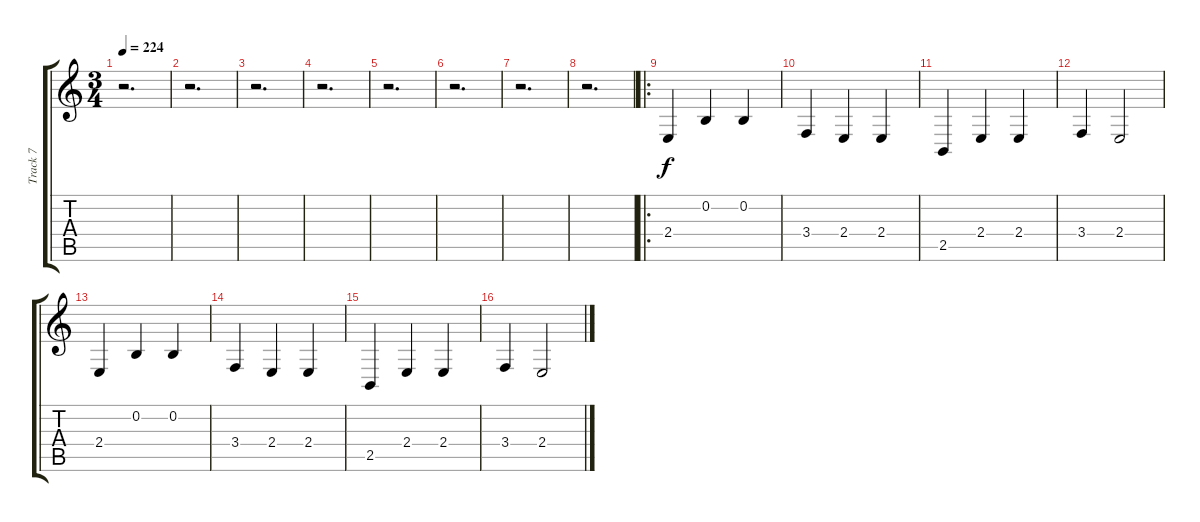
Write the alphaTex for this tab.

\track ("Track 7" "Track 7") {instrument brasssection}
\staff {score tabs}
\tuning (E4 B3 G3 D3 A2 E2) {hide}
\ts (3 4)
\tempo 224
\clef g2
\ks c
r.2{d dy f instrument brasssection} |
r.2{d} |
r.2{d} |
r.2{d} |
r.2{d} |
r.2{d} |
r.2{d} |
r.2{d} |
\ro
2.4.4 0.2.4 0.2.4 |
3.4.4 2.4.4 2.4.4 |
2.5.4 2.4.4 2.4.4 |
3.4.4 2.4.2 |
2.4.4 0.2.4 0.2.4 |
3.4.4 2.4.4 2.4.4 |
2.5.4 2.4.4 2.4.4 |
3.4.4 2.4.2
